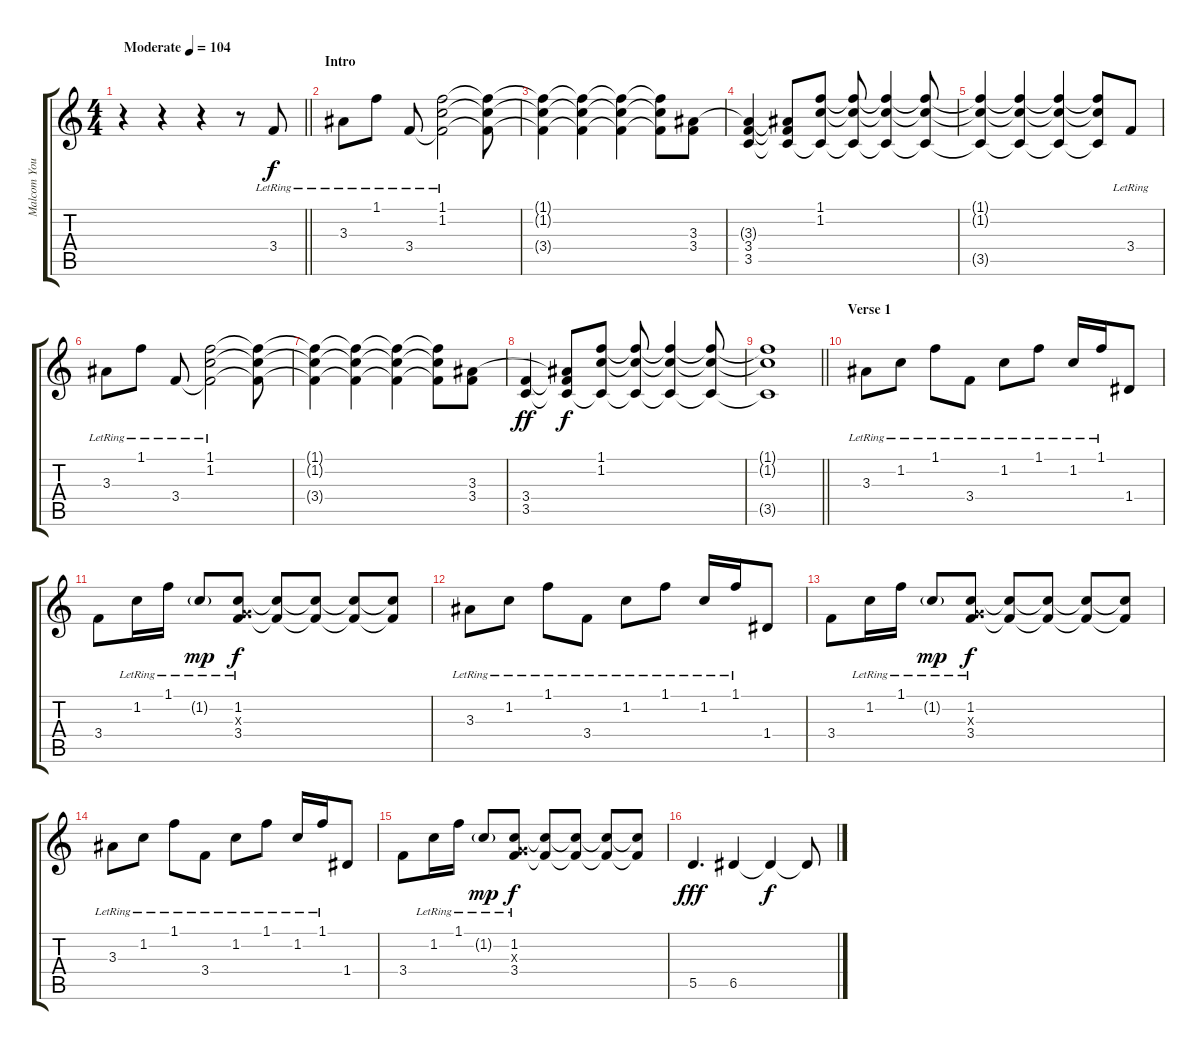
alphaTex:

\track ("Malcom Young Clean" "Malcom You") {instrument electricguitarclean}
\staff {score tabs}
\tuning (E4 B3 G3 D3 A2 E2) {hide}
\ts (4 4)
\tempo (104 "Moderate")
\clef g2
\barLineRight lightlight
\ks c
r.4{dy f instrument electricguitarclean} r.4 r.4 r.8 3.4{lr}.8 |
\section ("" "Intro")
3.3{lr}.8 1.1{lr}.8 3.4{lr}.8 (1.1{lr} 1.2{lr} 3.4{t}).2 (1.1{t} 1.2{t} 3.4{t}).8 |
(1.1{t} 1.2{t} 3.4{t}).4 (1.1{t} 1.2{t} 3.4{t}).4 (1.1{t} 1.2{t} 3.4{t}).4 (1.1{t} 1.2{t} 3.4{t}).8 (3.3 3.4).8 |
(3.3{t} 3.4 3.5).4 (3.3{t} 3.4{t} 3.5{t}).8 (1.1 1.2 3.5{t}).8 (1.1{t} 1.2{t} 3.5{t}).8 (1.1{t} 1.2{t} 3.5{t}).4 (1.1{t} 1.2{t} 3.5{t}).8 |
(1.1{t} 1.2{t} 3.5{t}).4 (1.1{t} 1.2{t} 3.5{t}).4 (1.1{t} 1.2{t} 3.5{t}).4 (1.1{t} 1.2{t} 3.5{t}).8 3.4{lr}.8 |
3.3{lr}.8 1.1{lr}.8 3.4{lr}.8 (1.1{lr} 1.2{lr} 3.4{t}).2 (1.1{t} 1.2{t} 3.4{t}).8 |
(1.1{t} 1.2{t} 3.4{t}).4 (1.1{t} 1.2{t} 3.4{t}).4 (1.1{t} 1.2{t} 3.4{t}).4 (1.1{t} 1.2{t} 3.4{t}).8 (3.3 3.4).8 |
(3.4 3.5).4{dy ff} (3.3{t} 3.4{t} 3.5{t}).8{dy f} (1.1 1.2 3.5{t}).8 (1.1{t} 1.2{t} 3.5{t}).8 (1.1{t} 1.2{t} 3.5{t}).4 (1.1{t} 1.2{t} 3.5{t}).8 |
\barLineRight lightlight
(1.1{t} 1.2{t} 3.5{t}).1 |
\section ("" "Verse 1")
3.3{lr}.8 1.2{lr}.8 1.1{lr}.8 3.4{lr}.8 1.2{lr}.8 1.1{lr}.8 1.2{lr}.16 1.1{lr}.16 1.4.8 |
3.4.8 1.2{lr}.16 1.1{lr}.16 1.2{g lr}.8{dy mp} (1.2{lr} 0.3{x} 3.4).8{dy f} (1.2{t} 3.4{t}).8 (1.2{t} 3.4{t}).8 (1.2{t} 3.4{t}).8 (1.2{t} 3.4{t}).8 |
3.3{lr}.8 1.2{lr}.8 1.1{lr}.8 3.4{lr}.8 1.2{lr}.8 1.1{lr}.8 1.2{lr}.16 1.1{lr}.16 1.4.8 |
3.4.8 1.2{lr}.16 1.1{lr}.16 1.2{g lr}.8{dy mp} (1.2{lr} 0.3{x} 3.4).8{dy f} (1.2{t} 3.4{t}).8 (1.2{t} 3.4{t}).8 (1.2{t} 3.4{t}).8 (1.2{t} 3.4{t}).8 |
3.3{lr}.8 1.2{lr}.8 1.1{lr}.8 3.4{lr}.8 1.2{lr}.8 1.1{lr}.8 1.2{lr}.16 1.1{lr}.16 1.4.8 |
3.4.8 1.2{lr}.16 1.1{lr}.16 1.2{g lr}.8{dy mp} (1.2{lr} 0.3{x} 3.4).8{dy f} (1.2{t} 3.4{t}).8 (1.2{t} 3.4{t}).8 (1.2{t} 3.4{t}).8 (1.2{t} 3.4{t}).8 |
5.5.4{d dy fff} 6.5.4 6.5{t}.4{dy f} 6.5{t}.8
